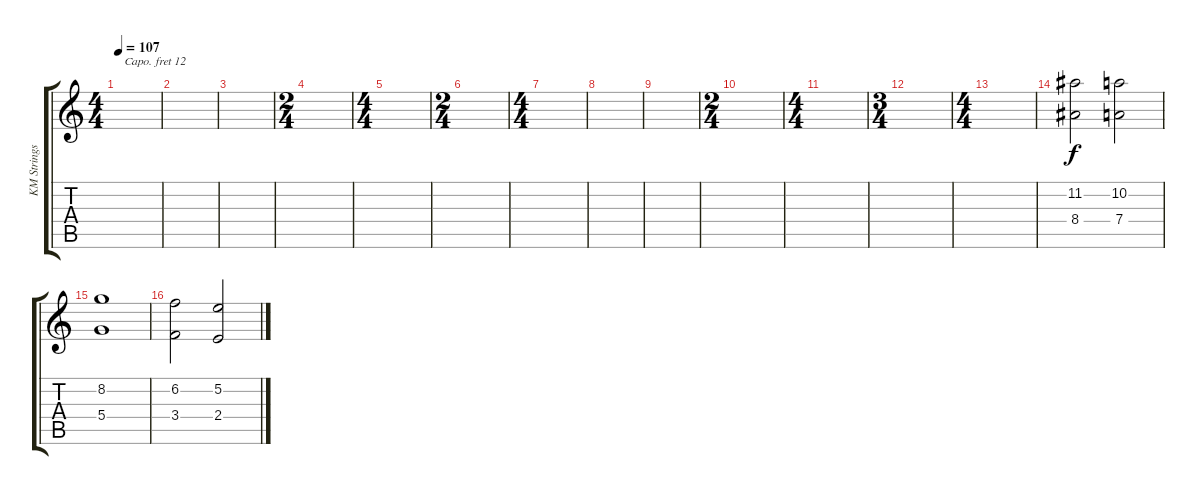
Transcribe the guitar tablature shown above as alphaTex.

\track ("KM Strings" "KM Strings") {instrument stringensemble1}
\staff {score tabs}
\capo 12
\tuning (E4 B3 G3 D3 A2 E2) {hide}
\ts (4 4)
\tempo 107
\clef g2
\ks c
|
|
|
\ts (2 4)
|
\ts (4 4)
|
\ts (2 4)
|
\ts (4 4)
|
|
|
\ts (2 4)
|
\ts (4 4)
|
\ts (3 4)
|
\ts (4 4)
|
(11.2 8.4).2 (10.2 7.4).2 |
(8.2 5.4).1 |
(6.2 3.4).2 (5.2 2.4).2
